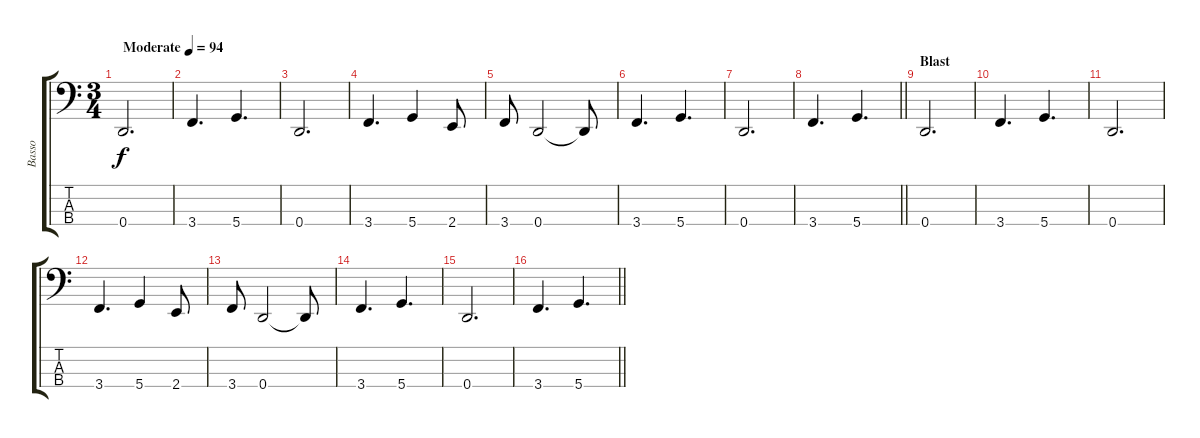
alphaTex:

\track ("Basso" "Basso") {instrument electricbassfinger}
\staff {score tabs}
\tuning (F2 C2 G1 D1) {hide}
\ts (3 4)
\tempo (94 "Moderate")
\clef f4
\ks c
0.4.2{d dy f instrument electricbassfinger} |
3.4.4{d} 5.4.4{d} |
0.4.2{d} |
3.4.4{d} 5.4.4 2.4.8 |
3.4.8 0.4.2 0.4{t}.8 |
3.4.4{d} 5.4.4{d} |
0.4.2{d} |
\barLineRight lightlight
3.4.4{d} 5.4.4{d} |
\section ("" "Blast")
0.4.2{d} |
3.4.4{d} 5.4.4{d} |
0.4.2{d} |
3.4.4{d} 5.4.4 2.4.8 |
3.4.8 0.4.2 0.4{t}.8 |
3.4.4{d} 5.4.4{d} |
0.4.2{d} |
\barLineRight lightlight
3.4.4{d} 5.4.4{d}
